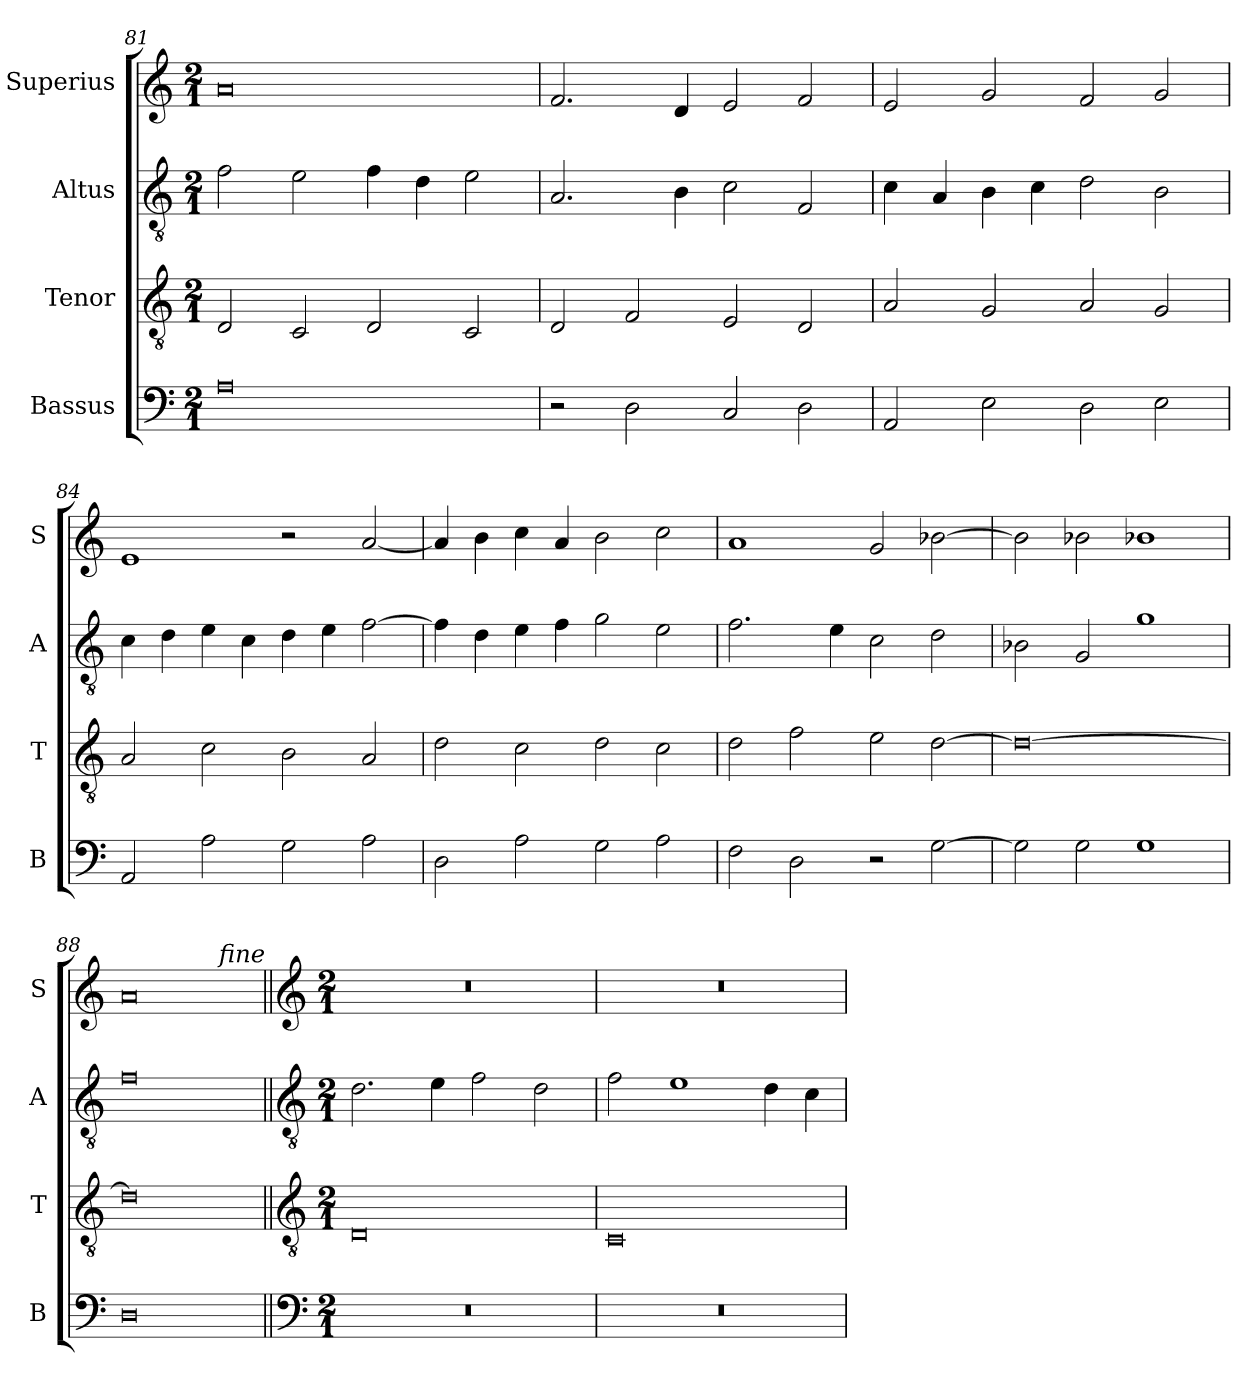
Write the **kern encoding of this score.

**kern	**kern	**kern	**kern
*part4	*part3	*part2	*part1
*staff4	*staff3	*staff2	*staff1
*I"Bassus	*I"Tenor	*I"Altus	*I"Superius
*I'B	*I'T	*I'A	*I'S
*clefF4	*clefGv2	*clefGv2	*clefG2
*k[]	*k[]	*k[]	*k[]
*M2/1	*M2/1	*M2/1	*M2/1
=81	=81	=81	=81
0A	2D/	2f\	0a
.	2C/	2e\	.
.	2D/	4f\	.
.	.	4d\	.
.	2C/	2e\	.
=82	=82	=82	=82
2r	2D/	2.A/	2.f/
2D\	2F/	.	.
.	.	4B\	4d/
2C/	2E/	2c\	2e/
2D\	2D/	2F/	2f/
=83	=83	=83	=83
2AA/	2A/	4c\	2e/
.	.	4A/	.
2E\	2G/	4B\	2g/
.	.	4c\	.
2D\	2A/	2d\	2f/
2E\	2G/	2B\	2g/
=84	=84	=84	=84
2AA/	2A/	4c\	1e
.	.	4d\	.
2A\	2c\	4e\	.
.	.	4c\	.
2G\	2B\	4d\	2r
.	.	4e\	.
2A\	2A/	[2f\	[2a/
=85	=85	=85	=85
2D\	2d\	4f\]	4a/]
.	.	4d\	4b\
2A\	2c\	4e\	4cc\
.	.	4f\	4a/
2G\	2d\	2g\	2b\
2A\	2c\	2e\	2cc\
=86	=86	=86	=86
2F\	2d\	2.f\	1a
2D\	2f\	.	.
.	.	4e\	.
2r	2e\	2c\	2g/
[2G\	[2d\	2d\	[2b-X\
=87	=87	=87	=87
2G\]	0d_	2B-X\	2b-\]
2G\	.	2G/	2b-X\
1G	.	1g	1b-X
=88	=88	=88	=88
0D	0d]	0f	0a
!	!	!	!LO:TX:a:i:rj:t=fine
!!LO:LB:g=z
=89||	=89||	=89||	=89||
*clefF4	*clefGv2	*clefGv2	*clefG2
*k[]	*k[]	*k[]	*k[]
*M2/1	*M2/1	*M2/1	*M2/1
0r	0D	2.d\	0r
.	.	4e\	.
.	.	2f\	.
.	.	2d\	.
=90	=90	=90	=90
0r	0C	2f\	0r
.	.	1e	.
.	.	4d\	.
.	.	4c\	.
=	=	=	=
*-	*-	*-	*-
